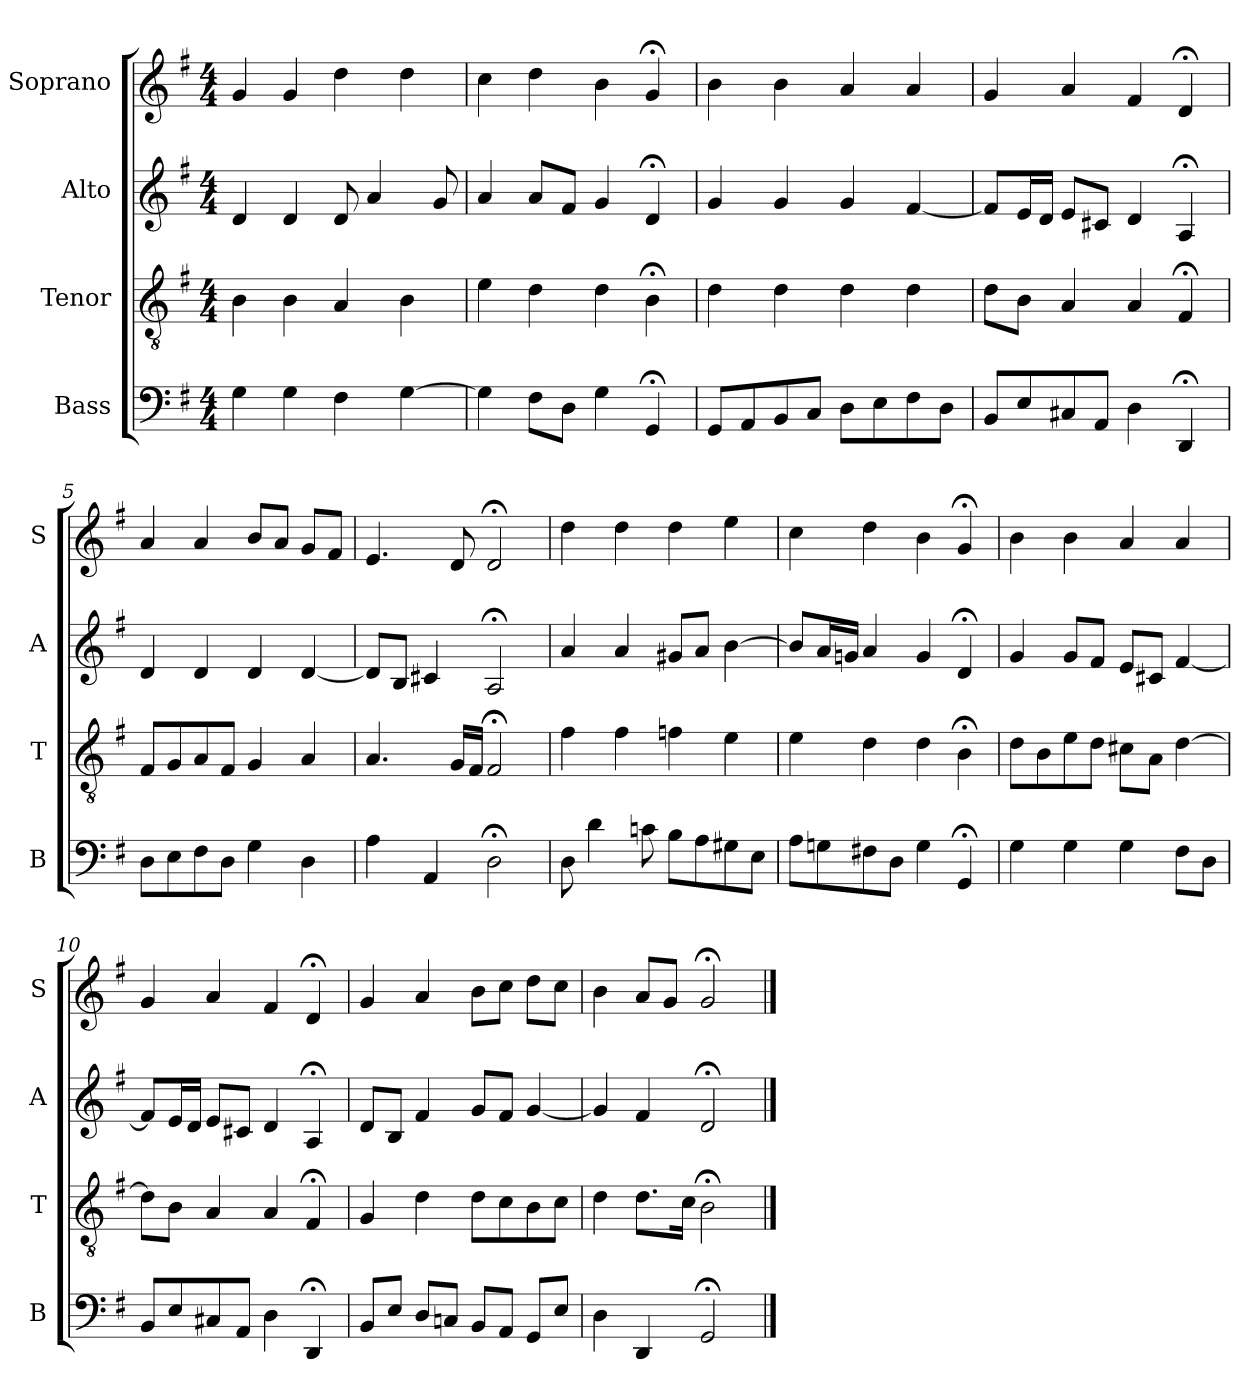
**kern	**kern	**kern	**kern
*part4	*part3	*part2	*part1
*staff4	*staff3	*staff2	*staff1
*I"Bass	*I"Tenor	*I"Alto	*I"Soprano
*I'B	*I'T	*I'A	*I'S
*clefF4	*clefGv2	*clefG2	*clefG2
*k[f#]	*k[f#]	*k[f#]	*k[f#]
*G:	*G:	*G:	*G:
*M4/4	*M4/4	*M4/4	*M4/4
*MM100	*MM100	*MM100	*MM100
=1	=1	=1	=1
4G	4B	4d	4g
4G	4B	4d	4g
4F#	4A	8d	4dd
.	.	4a	.
[4G	4B	.	4dd
.	.	8g	.
=2	=2	=2	=2
4G]	4e	4a	4cc
8F#L	4d	8aL	4dd
8DJ	.	8f#J	.
4G	4d	4g	4b
4GG;<	4B;<	4d;<	4g;<
=3	=3	=3	=3
8GGL	4d	4g	4b
8AA	.	.	.
8BB	4d	4g	4b
8CJ	.	.	.
8DL	4d	4g	4a
8E	.	.	.
8F#	4d	[4f#	4a
8DJ	.	.	.
=4	=4	=4	=4
8BBL	8dL	8f#L]	4g
8E	8BJ	16eL	.
.	.	16dJJ	.
8C#X	4A	8eL	4a
8AAJ	.	8c#XJ	.
4D	4A	4d	4f#
4DD;<	4F#;<	4A;<	4d;<
=5	=5	=5	=5
8DL	8F#L	4d	4a
8E	8G	.	.
8F#	8A	4d	4a
8DJ	8F#J	.	.
4G	4G	4d	8bL
.	.	.	8aJ
4D	4A	[4d	8gL
.	.	.	8f#J
=6	=6	=6	=6
4A	4.A	8dL]	4.e
.	.	8BJ	.
4AA	.	4c#X	.
.	16GLL	.	8d
.	16F#JJ	.	.
2D;<	2F#;<	2A;<	2d;<
=7	=7	=7	=7
8D	4f#	4a	4dd
4d	.	.	.
.	4f#	4a	4dd
8cn	.	.	.
8BL	4fn	8g#XL	4dd
8A	.	8aJ	.
8G#X	4e	[4b	4ee
8EJ	.	.	.
=8	=8	=8	=8
8AL	4e	8bL]	4cc
8Gn	.	16aL	.
.	.	16gnJJ	.
8F#X	4d	4a	4dd
8DJ	.	.	.
4G	4d	4g	4b
4GG;<	4B;<	4d;<	4g;<
=9	=9	=9	=9
4G	8dL	4g	4b
.	8B	.	.
4G	8e	8gL	4b
.	8dJ	8f#J	.
4G	8c#XL	8eL	4a
.	8AJ	8c#XJ	.
8F#L	[4d	[4f#	4a
8DJ	.	.	.
=10	=10	=10	=10
8BBL	8dL]	8f#L]	4g
8E	8BJ	16eL	.
.	.	16dJJ	.
8C#X	4A	8eL	4a
8AAJ	.	8c#XJ	.
4D	4A	4d	4f#
4DD;<	4F#;<	4A;<	4d;<
=11	=11	=11	=11
8BBL	4G	8dL	4g
8EJ	.	8BJ	.
8DL	4d	4f#	4a
8CnJ	.	.	.
8BBL	8dL	8gL	8bL
8AAJ	8c	8f#J	8ccJ
8GGL	8B	[4g	8ddL
8EJ	8cJ	.	8ccJ
=12	=12	=12	=12
4D	4d	4g]	4b
4DD	8.dL	4f#	8aL
.	.	.	8gJ
.	16cJk	.	.
2GG;<	2B;<	2d;<	2g;<
==	==	==	==
*-	*-	*-	*-
